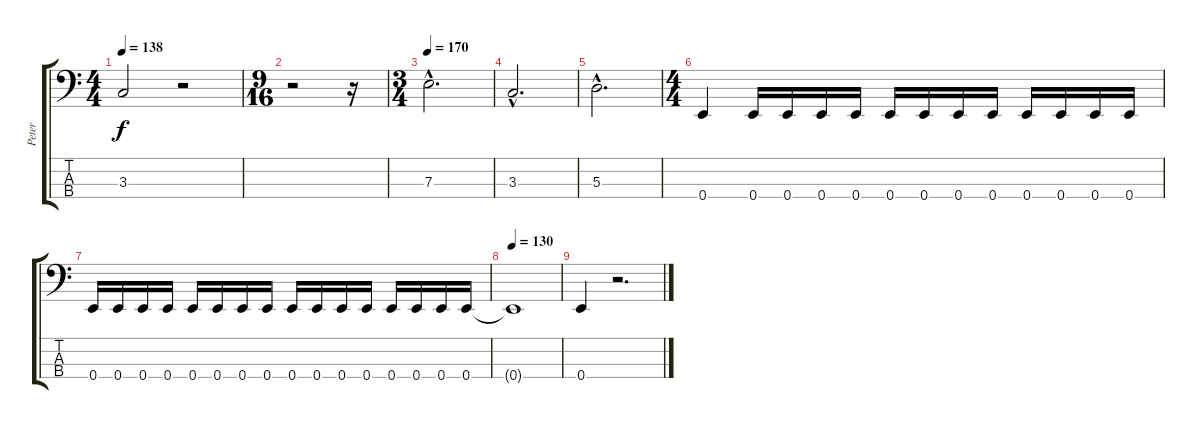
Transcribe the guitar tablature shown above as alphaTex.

\track ("Peter" "Peter") {instrument electricbassfinger}
\staff {score tabs}
\tuning (G2 D2 A1 E1) {hide}
\ts (4 4)
\tempo 138
\clef f4
\ks c
3.3.2{dy f} r.2 |
\ts (9 16)
r.2 r.16 |
\ts (3 4)
\tempo 170
7.3{hac}.2{d} |
3.3{hac}.2{d} |
5.3{hac}.2{d} |
\ts (4 4)
0.4.4 0.4.16 0.4.16 0.4.16 0.4.16 0.4.16 0.4.16 0.4.16 0.4.16 0.4.16 0.4.16 0.4.16 0.4.16 |
0.4.16 0.4.16 0.4.16 0.4.16 0.4.16 0.4.16 0.4.16 0.4.16 0.4.16 0.4.16 0.4.16 0.4.16 0.4.16 0.4.16 0.4.16 0.4.16 |
\tempo 130
0.4{t}.1 |
0.4.4 r.2{d}
